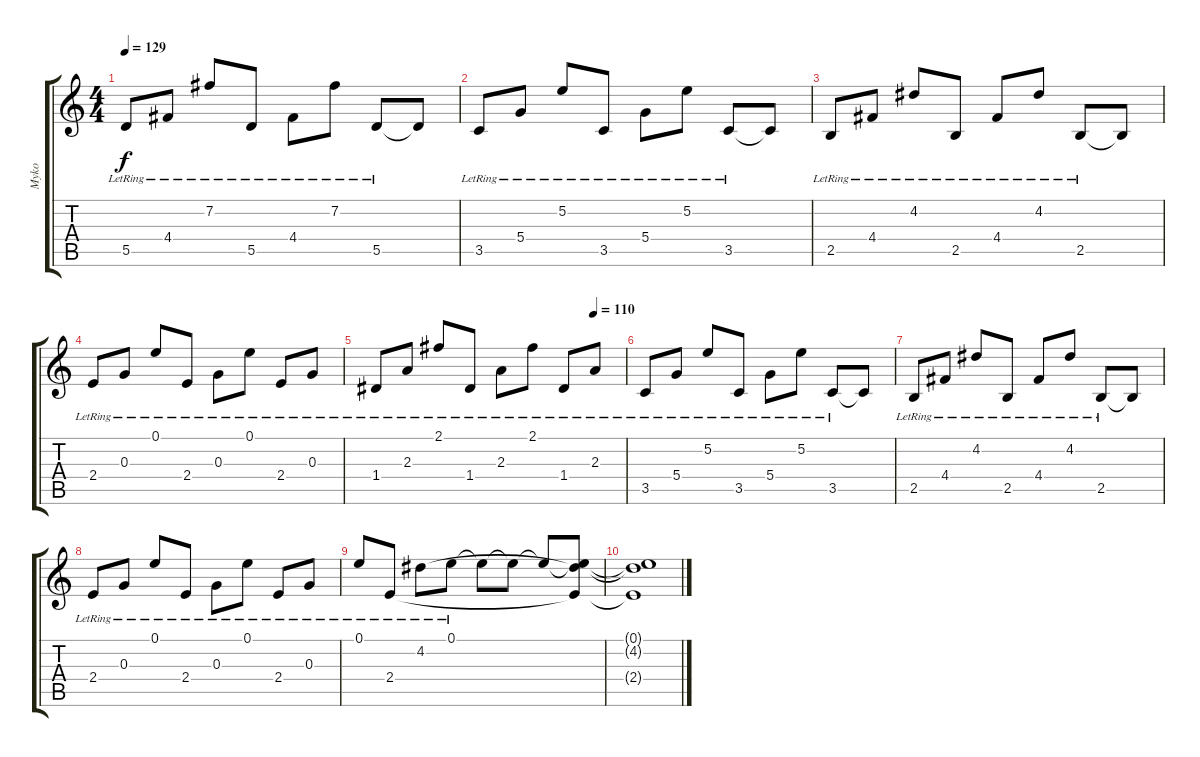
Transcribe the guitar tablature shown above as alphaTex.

\track ("Myko" "Myko") {instrument acousticguitarsteel}
\staff {score tabs}
\tuning (E4 B3 G3 D3 A2 E2) {hide}
\ts (4 4)
\tempo 129
\clef g2
\ks c
5.5{lr}.8{dy f} 4.4{lr}.8 7.2{lr}.8 5.5{lr}.8 4.4{lr}.8 7.2{lr}.8 5.5{lr}.8 5.5{t}.8 |
3.5{lr}.8 5.4{lr}.8 5.2{lr}.8 3.5{lr}.8 5.4{lr}.8 5.2{lr}.8 3.5{lr}.8 3.5{t}.8 |
2.5{lr}.8 4.4{lr}.8 4.2{lr}.8 2.5{lr}.8 4.4{lr}.8 4.2{lr}.8 2.5{lr}.8 2.5{t}.8 |
2.4{lr}.8 0.3{lr}.8 0.1{lr}.8 2.4{lr}.8 0.3{lr}.8 0.1{lr}.8 2.4{lr}.8 0.3{lr}.8 |
\tempo (110 0.875)
1.4{lr}.8 2.3{lr}.8 2.1{lr}.8 1.4{lr}.8 2.3{lr}.8 2.1{lr}.8 1.4{lr}.8 2.3{lr}.8 |
3.5{lr}.8 5.4{lr}.8 5.2{lr}.8 3.5{lr}.8 5.4{lr}.8 5.2{lr}.8 3.5{lr}.8 3.5{t}.8 |
2.5{lr}.8 4.4{lr}.8 4.2{lr}.8 2.5{lr}.8 4.4{lr}.8 4.2{lr}.8 2.5{lr}.8 2.5{t}.8 |
2.4{lr}.8 0.3{lr}.8 0.1{lr}.8 2.4{lr}.8 0.3{lr}.8 0.1{lr}.8 2.4{lr}.8 0.3{lr}.8 |
0.1{lr}.8 2.4{lr}.8 4.2{lr}.8 0.1{lr}.8 0.1{t}.8 0.1{t}.8 0.1{t}.8 (0.1{t} 4.2{t} 2.4{t}).8 |
(0.1{t} 4.2{t} 2.4{t}).1
